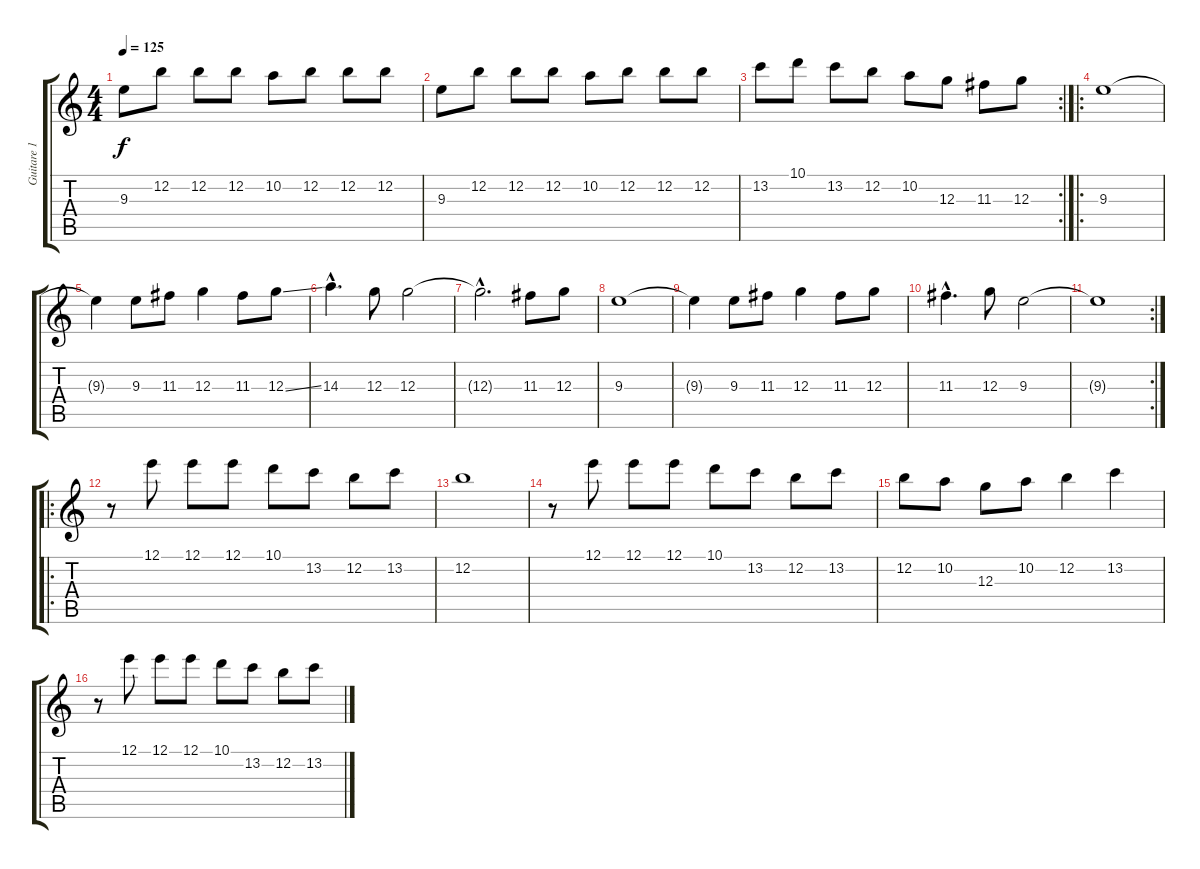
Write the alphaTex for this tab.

\track ("Guitare 1" "Guitare 1") {instrument distortionguitar}
\staff {score tabs}
\tuning (E4 B3 G3 D3 A2 E2) {hide}
\ts (4 4)
\tempo 125
\clef g2
\ks c
9.3.8{dy f} 12.2.8 12.2.8 12.2.8 10.2.8 12.2.8 12.2.8 12.2.8 |
9.3.8 12.2.8 12.2.8 12.2.8 10.2.8 12.2.8 12.2.8 12.2.8 |
\rc 2
13.2.8 10.1.8 13.2.8 12.2.8 10.2.8 12.3.8 11.3.8 12.3.8 |
\ro
9.3.1 |
9.3{t}.4 9.3.8 11.3.8 12.3.4 11.3.8 12.3{ss}.8 |
14.3{hac}.4{d} 12.3.8 12.3.2 |
12.3{hac t}.2{d} 11.3.8 12.3.8 |
9.3.1 |
9.3{t}.4 9.3.8 11.3.8 12.3.4 11.3.8 12.3.8 |
11.3{hac}.4{d} 12.3.8 9.3.2 |
\rc 2
9.3{t}.1 |
\ro
r.8 12.1.8 12.1.8 12.1.8 10.1.8 13.2.8 12.2.8 13.2.8 |
12.2.1 |
r.8 12.1.8 12.1.8 12.1.8 10.1.8 13.2.8 12.2.8 13.2.8 |
12.2.8 10.2.8 12.3.8 10.2.8 12.2.4 13.2.4 |
r.8 12.1.8 12.1.8 12.1.8 10.1.8 13.2.8 12.2.8 13.2.8
